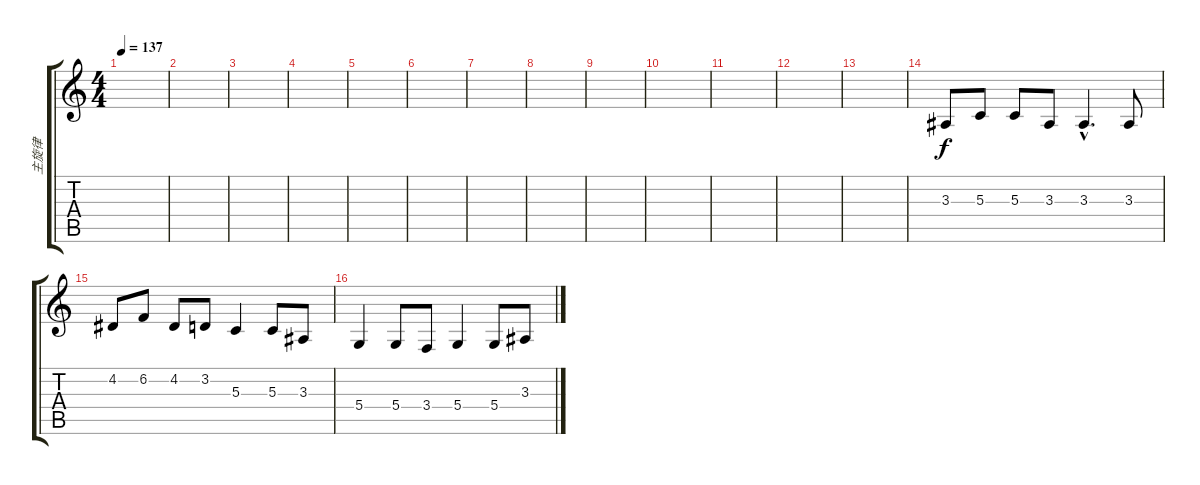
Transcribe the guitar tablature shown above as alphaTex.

\track ("主旋律" "主旋律") {instrument piccolo}
\staff {score tabs}
\tuning (E4 B3 G3 D3 A2 E2) {hide}
\ts (4 4)
\tempo 137
\clef g2
\ks c
|
|
|
|
|
|
|
|
|
|
|
|
|
3.3.8 5.3.8 5.3.8 3.3.8 3.3{hac}.4{d} 3.3.8 |
4.2.8 6.2.8 4.2.8 3.2.8 5.3.4 5.3.8 3.3.8 |
5.4.4 5.4.8 3.4.8 5.4.4 5.4.8 3.3.8
